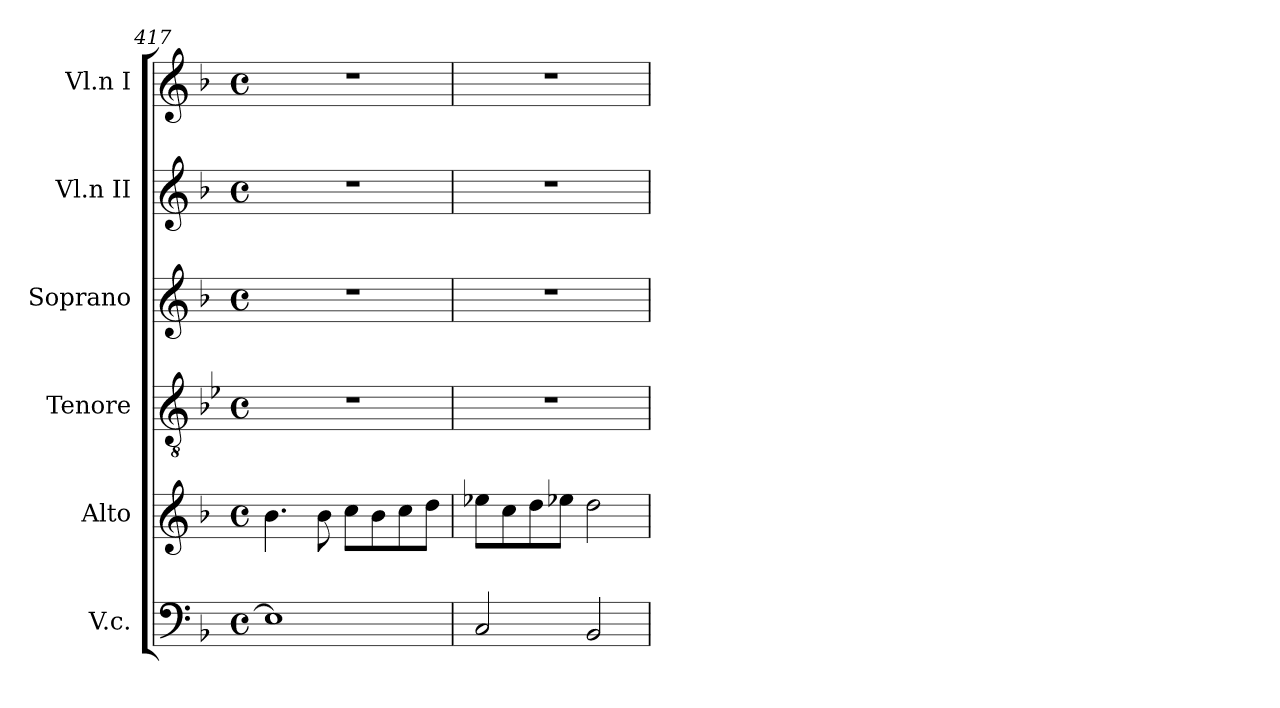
**kern	**kern	**kern	**kern	**kern	**kern
*part6	*part5	*part4	*part3	*part2	*part1
*staff6	*staff5	*staff4	*staff3	*staff2	*staff1
*I"V.c.	*I"Alto	*I"Tenore	*I"Soprano	*I"Vl.n II	*I"Vl.n I
*I'V.c.	*I'Alto	*I'Tenore	*I'Soprano	*I'Vl.n II	*I'Vl.n I
*clefF4	*clefG2	*clefGv2	*clefG2	*clefG2	*clefG2
*k[b-]	*k[b-]	*k[b-e-]	*k[b-]	*k[b-]	*k[b-]
*F:	*F:	*B-:	*F:	*F:	*F:
*M4/4	*M4/4	*M4/4	*M4/4	*M4/4	*M4/4
*met(c)	*met(c)	*met(c)	*met(c)	*met(c)	*met(c)
=417	=417	=417	=417	=417	=417
1E-]	4.b-\	1r	1r	1r	1r
.	8b-\	.	.	.	.
.	8cc\L	.	.	.	.
.	8b-\	.	.	.	.
.	8cc\	.	.	.	.
.	8dd\J	.	.	.	.
=418	=418	=418	=418	=418	=418
2C/	8ee-X\L	1r	1r	1r	1r
.	8cc\	.	.	.	.
.	8dd\	.	.	.	.
.	8ee-X\J	.	.	.	.
2BB-/	2dd\	.	.	.	.
=	=	=	=	=	=
*-	*-	*-	*-	*-	*-
